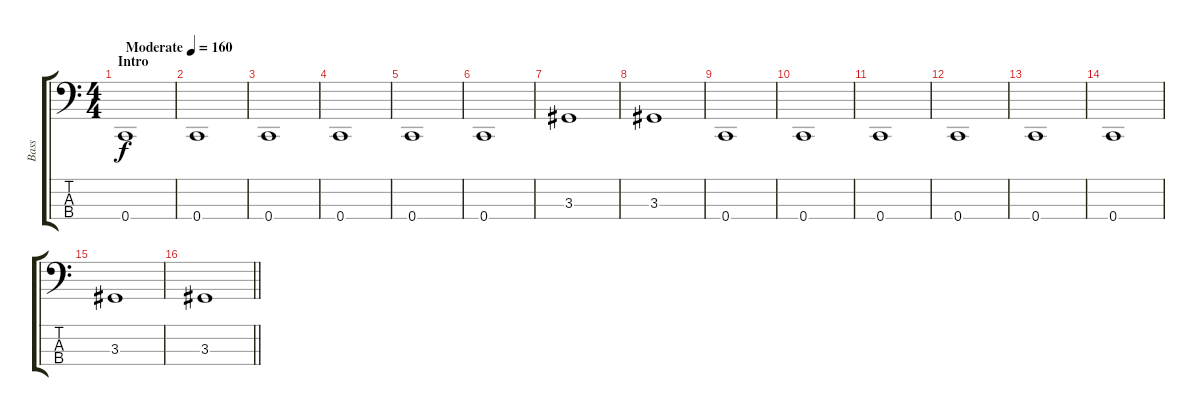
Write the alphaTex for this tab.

\track ("Bass" "Bass") {instrument electricbasspick}
\staff {score tabs}
\tuning (Eb2 Bb1 F1 C1) {hide}
\ts (4 4)
\section ("" "Intro")
\tempo (160 "Moderate")
\clef f4
\ks c
0.4.1{dy f instrument electricbasspick} |
0.4.1 |
0.4.1 |
0.4.1 |
0.4.1 |
0.4.1 |
3.3.1 |
3.3.1 |
0.4.1 |
0.4.1 |
0.4.1 |
0.4.1 |
0.4.1 |
0.4.1 |
3.3.1 |
\barLineRight lightlight
3.3.1
